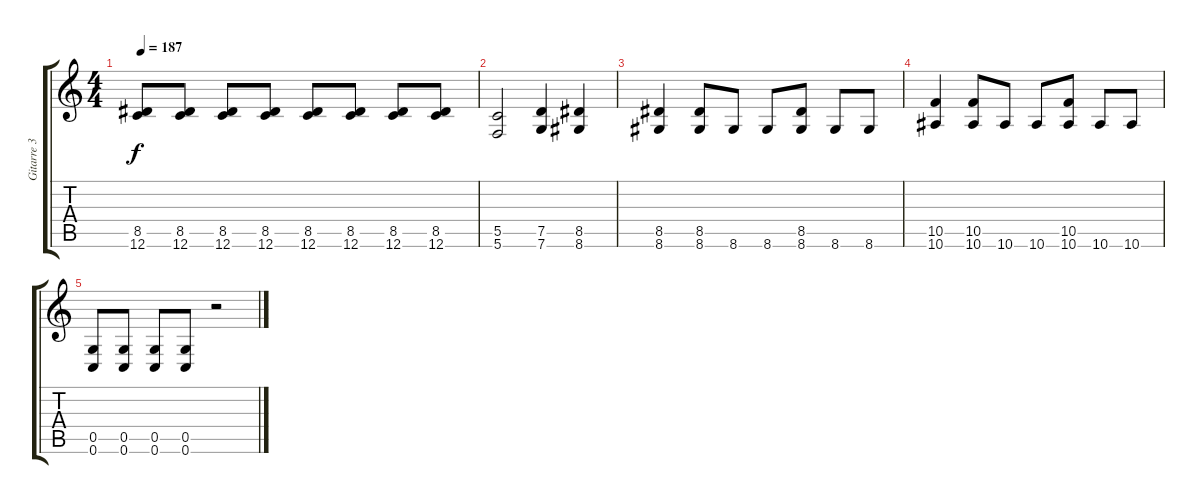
\track ("Gitarre 3" "Gitarre 3") {instrument distortionguitar}
\staff {score tabs}
\tuning (D4 A3 F3 C3 G2 C2) {hide}
\ts (4 4)
\tempo 187
\clef g2
\ks c
(8.5 12.6).8{dy f} (8.5 12.6).8 (8.5 12.6).8 (8.5 12.6).8 (8.5 12.6).8 (8.5 12.6).8 (8.5 12.6).8 (8.5 12.6).8 |
(5.5 5.6).2 (7.5 7.6).4 (8.5 8.6).4 |
(8.5 8.6).4 (8.5 8.6).8 8.6.8 8.6.8 (8.5 8.6).8 8.6.8 8.6.8 |
(10.5 10.6).4 (10.5 10.6).8 10.6.8 10.6.8 (10.5 10.6).8 10.6.8 10.6.8 |
(0.5 0.6).8 (0.5 0.6).8 (0.5 0.6).8 (0.5 0.6).8 r.2
